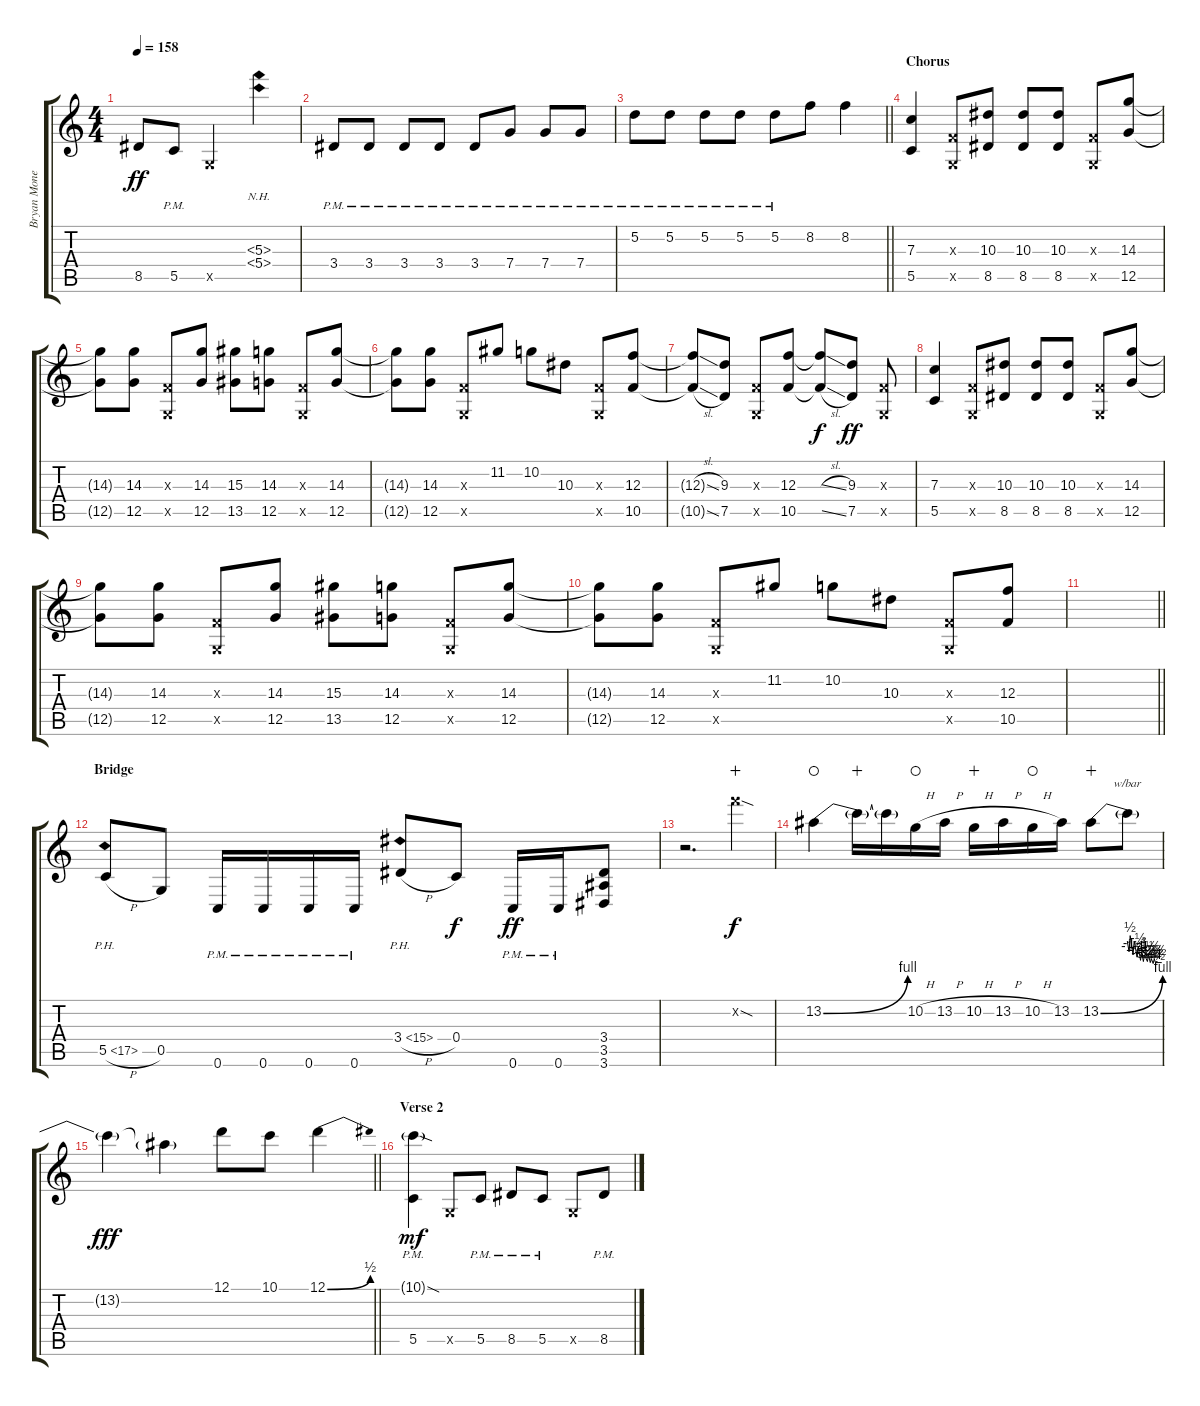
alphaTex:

\track ("Bryan Money [Gtr.1]" "Bryan Mone") {instrument distortionguitar}
\staff {score tabs}
\tuning (D4 A3 F3 C3 G2 C2) {hide}
\ts (4 4)
\tempo 158
\clef g2
\ks c
8.5{t}.8{dy ff} 5.5{pm}.8 0.5{x}.2 (5.3{nh} 5.4{nh}).4 |
3.4{pm}.8 3.4{pm}.8 3.4{pm}.8 3.4{pm}.8 3.4{pm}.8 7.4{pm}.8 7.4{pm}.8 7.4{pm}.8 |
\barLineRight lightlight
5.2{pm}.8 5.2{pm}.8 5.2{pm}.8 5.2{pm}.8 5.2{pm}.8 8.2.8 8.2.4 |
\section ("" "Chorus")
(7.3 5.5).4 (0.3{x} 0.5{x}).8 (10.3 8.5).8 (10.3 8.5).8 (10.3 8.5).8 (0.3{x} 0.5{x}).8 (14.3 12.5).8 |
(14.3{t} 12.5{t}).8 (14.3 12.5).8 (0.3{x} 0.5{x}).8 (14.3 12.5).8 (15.3 13.5).8 (14.3 12.5).8 (0.3{x} 0.5{x}).8 (14.3 12.5).8 |
(14.3{t} 12.5{t}).8 (14.3 12.5).8 (0.3{x} 0.5{x}).8 11.2.8 10.2.8 10.3.8 (0.3{x} 0.5{x}).8 (12.3 10.5).8 |
(12.3{sl t} 10.5{sl t}).8 (9.3 7.5).8 (0.3{x} 0.5{x}).8 (12.3 10.5).8 (12.3{sl t} 10.5{sl t}).8{dy f} (9.3 7.5).8{dy ff} (0.3{x} 0.5{x}).8 |
(7.3 5.5).4 (0.3{x} 0.5{x}).8 (10.3 8.5).8 (10.3 8.5).8 (10.3 8.5).8 (0.3{x} 0.5{x}).8 (14.3 12.5).8 |
(14.3{t} 12.5{t}).8 (14.3 12.5).8 (0.3{x} 0.5{x}).8 (14.3 12.5).8 (15.3 13.5).8 (14.3 12.5).8 (0.3{x} 0.5{x}).8 (14.3 12.5).8 |
(14.3{t} 12.5{t}).8 (14.3 12.5).8 (0.3{x} 0.5{x}).8 11.2.8 10.2.8 10.3.8 (0.3{x} 0.5{x}).8 (12.3 10.5).8 |
\barLineRight lightlight
|
\section ("" "Bridge")
5.5{ph 12 h}.8 0.5.8 0.6{pm}.16 0.6{pm}.16 0.6{pm}.16 0.6{pm}.16 3.4{ph 12 h}.8 0.4.8{dy f} 0.6{pm}.16{dy ff} 0.6{pm}.16 (3.4 3.5 3.6).8 |
r.2{d} 20.2{sod x}.4{dy f wahc} |
13.2{be (bend 0 0 60 4)}.4{waho} 13.2{t}.16{wahc} 13.2{t}.16 10.2{h}.16{waho} 13.2{h}.16 10.2{h}.16{wahc} 13.2{h}.16 10.2{h}.16{waho} 13.2.16 13.2{be (bend 0 0 60 4)}.8{wahc} 13.2{t}.8{tbe (custom default 0 0 3 -4 5 2 10 -6 12 0 17 -8 19 -2 23 -12 25 -4 28 -14 30 -6 35 -14 37 -6 40 -16 42 -10 45 -18 47 -10 49 -16 60 -16)} |
\barLineRight lightlight
13.2{t}.4{dy fff} 13.2{t}.4 12.1.8 10.1.8 12.1{be (bend 0 0 60 2)}.4 |
\section ("" "Verse 2")
(10.1{sod g} 5.5{pm}).4{dy mf} 0.5{x}.8 5.5{pm}.8 8.5{pm}.8 5.5{pm}.8 0.5{x}.8 8.5{pm}.8
